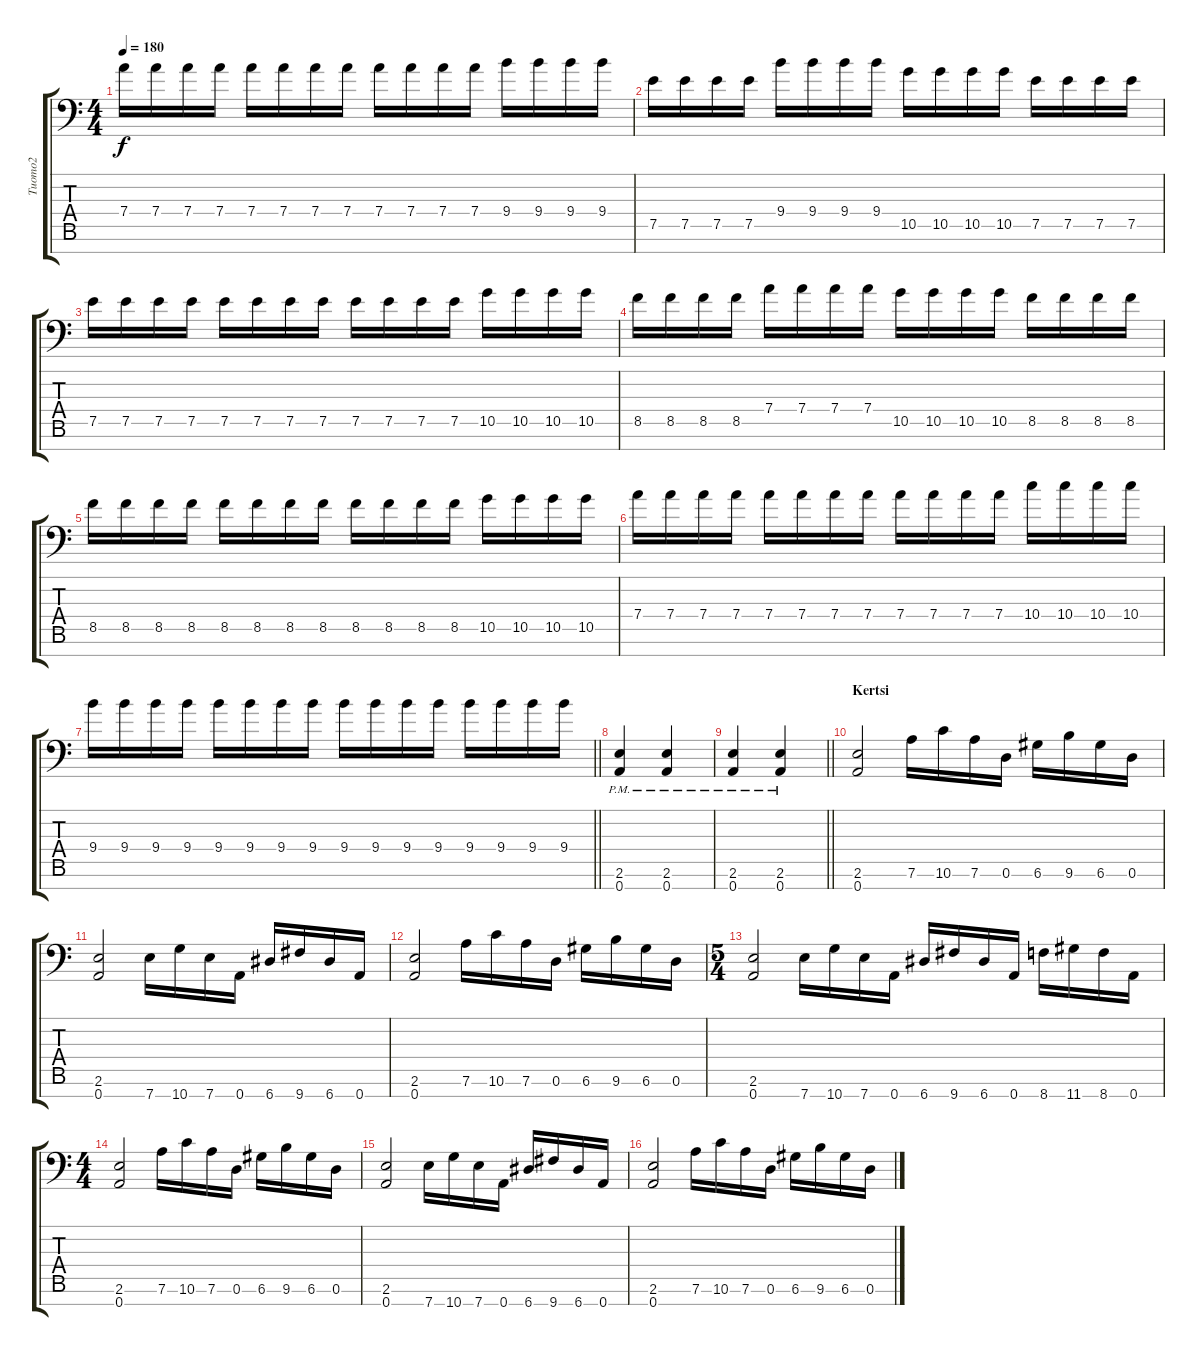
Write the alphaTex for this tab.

\track ("Tuomo2" "Tuomo2") {instrument distortionguitar}
\staff {score tabs}
\tuning (E4 B3 G3 D3 A2 D2 A1) {hide}
\ts (4 4)
\tempo 180
\clef f4
\ks c
7.4.16{dy f} 7.4.16 7.4.16 7.4.16 7.4.16 7.4.16 7.4.16 7.4.16 7.4.16 7.4.16 7.4.16 7.4.16 9.4.16 9.4.16 9.4.16 9.4.16 |
7.5.16 7.5.16 7.5.16 7.5.16 9.4.16 9.4.16 9.4.16 9.4.16 10.5.16 10.5.16 10.5.16 10.5.16 7.5.16 7.5.16 7.5.16 7.5.16 |
7.5.16 7.5.16 7.5.16 7.5.16 7.5.16 7.5.16 7.5.16 7.5.16 7.5.16 7.5.16 7.5.16 7.5.16 10.5.16 10.5.16 10.5.16 10.5.16 |
8.5.16 8.5.16 8.5.16 8.5.16 7.4.16 7.4.16 7.4.16 7.4.16 10.5.16 10.5.16 10.5.16 10.5.16 8.5.16 8.5.16 8.5.16 8.5.16 |
8.5.16 8.5.16 8.5.16 8.5.16 8.5.16 8.5.16 8.5.16 8.5.16 8.5.16 8.5.16 8.5.16 8.5.16 10.5.16 10.5.16 10.5.16 10.5.16 |
7.4.16 7.4.16 7.4.16 7.4.16 7.4.16 7.4.16 7.4.16 7.4.16 7.4.16 7.4.16 7.4.16 7.4.16 10.4.16 10.4.16 10.4.16 10.4.16 |
\barLineRight lightlight
9.4.16 9.4.16 9.4.16 9.4.16 9.4.16 9.4.16 9.4.16 9.4.16 9.4.16 9.4.16 9.4.16 9.4.16 9.4.16 9.4.16 9.4.16 9.4.16 |
\section ("" "")
(2.6{pm} 0.7{pm}).4 (2.6{pm} 0.7{pm}).4 |
\barLineRight lightlight
(2.6{pm} 0.7{pm}).4 (2.6{pm} 0.7{pm}).4 |
\section ("" "Kertsi")
(2.6 0.7).2 7.6.16 10.6.16 7.6.16 0.6.16 6.6.16 9.6.16 6.6.16 0.6.16 |
(2.6 0.7).2 7.7.16 10.7.16 7.7.16 0.7.16 6.7.16 9.7.16 6.7.16 0.7.16 |
(2.6 0.7).2 7.6.16 10.6.16 7.6.16 0.6.16 6.6.16 9.6.16 6.6.16 0.6.16 |
\ts (5 4)
(2.6 0.7).2 7.7.16 10.7.16 7.7.16 0.7.16 6.7.16 9.7.16 6.7.16 0.7.16 8.7.16 11.7.16 8.7.16 0.7.16 |
\ts (4 4)
(2.6 0.7).2 7.6.16 10.6.16 7.6.16 0.6.16 6.6.16 9.6.16 6.6.16 0.6.16 |
(2.6 0.7).2 7.7.16 10.7.16 7.7.16 0.7.16 6.7.16 9.7.16 6.7.16 0.7.16 |
(2.6 0.7).2 7.6.16 10.6.16 7.6.16 0.6.16 6.6.16 9.6.16 6.6.16 0.6.16
